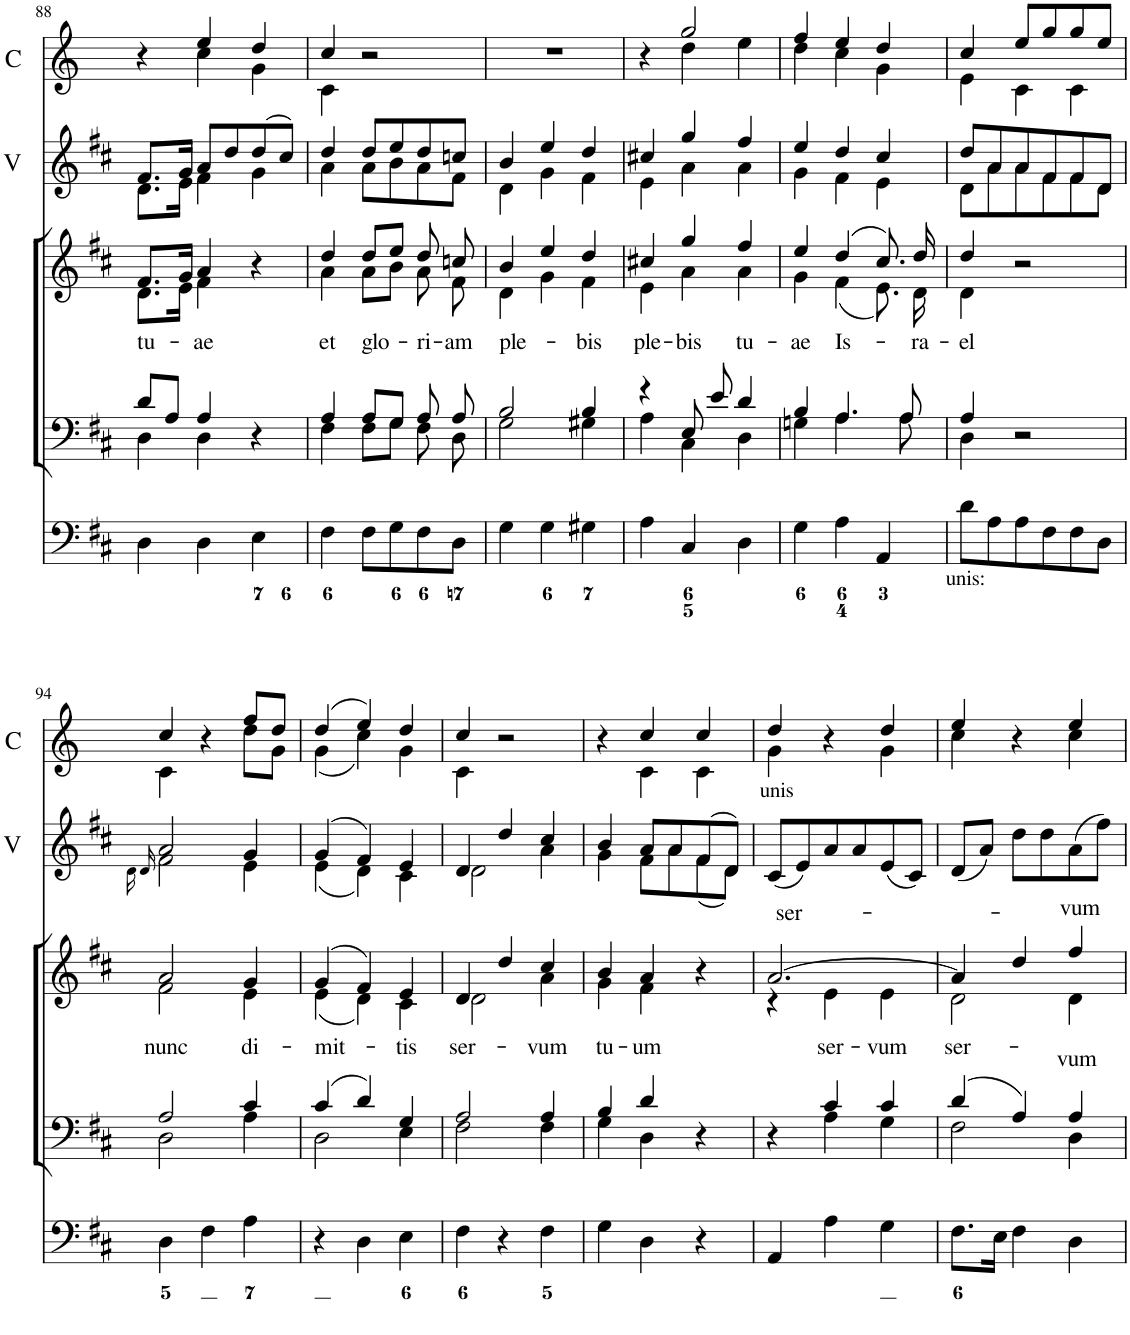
**kern	**kern	**kern	**kern	**kern	**text	**kern	**kern
*part7	*part6	*part5	*part4	*part3	*part3	*part2	*part1
*staff7	*staff6	*staff5	*staff4	*staff3	*staff3	*staff2	*staff1
*I"Violin	*I"Violin	*I"Organ	*I"Voice	*I"Voice	*	*I"2 Violini	*I"2 Corni in D
*I'Vln.	*I'Vln.	*	*	*	*	*I'V	*I'C
!!LO:PB:g=z
*clefG2	*clefG2	*clefF4	*clefF4	*clefG2	*	*clefG2	*clefG2
*	*	*	*	*	*	*	*Trd6c10
*k[f#c#]	*k[f#c#]	*k[f#c#]	*k[f#c#]	*k[f#c#]	*	*k[f#c#]	*k[]
*M3/4	*M3/4	*M3/4	*M3/4	*M3/4	*	*M3/4	*M3/4
=88	=88	=88	=88	=88	=88	=88	=88
*	*	*	*^	*^	*	*	*
!	!	!	!	!	!	!	!LO:LY:b	!	!
*	*	*	*	*	*	*	*	*^	*^
8.d/L	8.f#/L	4D\	8d/L	4D\	8.f#/L	8.d\L	tu-	8.f#/L	8.d\L	4r	4ryy
.	.	.	8A/J	.	.	.	.	.	.	.	.
16e/Jk	16g/Jk	.	.	.	16g/Jk	16e\Jk	.	16g/Jk	16e\Jk	.	.
!	!	!	!	!	!	!	!LO:LY:b	!	!	!	!
4f#	8a\L	4D\	4A/	4D\	4a/	4f#\	-ae	8a/L	4f#\	4ee/	4cc\
.	8dd\J	.	.	.	.	.	.	8dd/	.	.	.
4g	(8dd\L	4E\	4r	4ryy	4r	4ryy	.	(8dd/	4g\	4dd/	4g\
.	8cc#\J)	.	.	.	.	.	.	8cc#/J)	.	.	.
=89	=89	=89	=89	=89	=89	=89	=89	=89	=89	=89	=89
!	!	!	!	!	!	!	!LO:LY:b	!	!	!	!
4a	4dd	4F#\	4A/	4F#\	4dd/	4a\	et	4dd/	4a\	4cc/	4c\
!	!	!	!	!	!	!	!LO:LY:b	!	!	!	!
8a/L	8dd\L	8F#\L	8A/L	8F#\L	8dd/L	8a\L	glo-	8dd/L	8a\L	2r	2ryy
8b/J	8ee\J	8G\	8G/J	8G\J	8ee/J	8b\J	.	8ee/	8b\	.	.
!	!	!	!	!	!	!	!LO:LY:b	!	!	!	!
8a/L	8dd\L	8F#\	8A/	8F#\	8dd/	8a\	-ri-	8dd/	8a\	.	.
!	!	!	!	!	!	!	!LO:LY:b	!	!	!	!
8f#/J	8ccn\J	8D\J	8A/	8D\	8ccn/	8f#\	-am	8ccn/J	8f#\J	.	.
*	*	*	*	*	*	*	*	*	*	*v	*v
=90	=90	=90	=90	=90	=90	=90	=90	=90	=90	=90
!	!	!	!	!	!	!	!LO:LY:b	!	!	!
4d	4b	4G\	2B/	2G\	4b/	4d\	ple-	4b/	4d\	2.r
4g	4ee	4G\	.	.	4ee/	4g\	.	4ee/	4g\	.
!	!	!	!	!	!	!	!LO:LY:b	!	!	!
4f#	4dd	4G#X\	4B/	4G#X\	4dd/	4f#\	-bis	4dd/	4f#\	.
=91	=91	=91	=91	=91	=91	=91	=91	=91	=91	=91
!	!	!	!	!	!	!	!LO:LY:b	!	!	!
*	*	*	*	*	*	*	*	*	*	*^
4e	4cc#X	4A\	4r	4A\	4cc#X/	4e\	ple-	4cc#X/	4e\	4r	4ryy
!	!	!	!	!	!	!	!LO:LY:b	!	!	!	!
4a	4gg	4C#/	8E/	4C#\	4gg/	4a\	-bis	4gg/	4a\	2gg/	4dd\
.	.	.	8e/	.	.	.	.	.	.	.	.
!	!	!	!	!	!	!	!LO:LY:b	!	!	!	!
4a	4ff#	4D\	4d/	4D\	4ff#/	4a\	tu-	4ff#/	4a\	.	4ee\
=92	=92	=92	=92	=92	=92	=92	=92	=92	=92	=92	=92
!	!	!	!	!	!	!	!LO:LY:b	!	!	!	!
4g	4ee	4G\	4B/	4Gn\	4ee/	4g\	-ae	4ee/	4g\	4ff/	4dd\
!	!	!	!	!	!	!	!LO:LY:b	!	!	!	!
4f#	4dd	4A\	4.A/	4.A\	(4dd/	(4f#\	Is-	4dd/	4f#\	4ee/	4cc\
4e	4cc#	4AA/	.	.	8.cc#/)	8.e\)	.	4cc#/	4e\	4dd/	4g\
.	.	.	8A/	8A\	.	.	.	.	.	.	.
!	!	!	!	!	!	!	!LO:LY:b	!	!	!	!
.	.	.	.	.	16dd/	16d\	-ra-	.	.	.	.
=93	=93	=93	=93	=93	=93	=93	=93	=93	=93	=93	=93
!	!	!LO:TX:b:t=unis&colon;	!	!	!	!	!	!	!	!	!
!	!	!	!	!	!	!	!LO:LY:b	!	!	!	!
8d/L	8dd\L	8d\L	4A/	4D\	4dd/	4d\	-el	8dd/L	8d\L	4cc/	4e\
8a/J	8a\J	8A\	.	.	.	.	.	8a/	8a\	.	.
8a/L	8a/L	8A\	2r	2ryy	2r	2ryy	.	8a/	8a\	8ee/L	4c\
8f#/J	8f#/J	8F#\	.	.	.	.	.	8f#/	8f#\	8gg/	.
8f#/L	8f#/L	8F#\	.	.	.	.	.	8f#/	8f#\	8gg/	4c\
8d/J	8d/J	8D\J	.	.	.	.	.	8d/J	8d\J	8ee/J	.
!!LO:LB:g=z	!!
=94	=94	=94	=94	=94	=94	=94	=94	=94	=94	=94	=94
16qd	16qd	.	.	.	.	.	.	16qd/	16qd\	.	.
!	!	!	!	!	!	!	!LO:LY:b	!	!	!	!
2f#	2a	4D\	2A/	2D\	2a/	2f#\	nunc	2a/	2f#\	4cc/	4c\
.	.	4F#\	.	.	.	.	.	.	.	4r	4ryy
!	!	!	!	!	!	!	!LO:LY:b	!	!	!	!
4e	4g	4A\	4c#/	4A\	4g/	4e\	di-	4g/	4e\	8ff/L	8dd\L
.	.	.	.	.	.	.	.	.	.	8dd/J	8g\J
=95	=95	=95	=95	=95	=95	=95	=95	=95	=95	=95	=95
!	!	!	!	!	!	!	!LO:LY:b	!	!	!	!
(4e	(4g	4r	(4c#/	2D\	(4g/	(4e\	-mit-	(4g/	(4e\	(4dd/	(4g\
4d)	4f#)	4D\	4d/)	.	4f#/)	4d\)	.	4f#/)	4d\)	4ee/)	4cc\)
!	!	!	!	!	!	!	!LO:LY:b	!	!	!	!
4c#	4e	4E\	4G/	4E\	4e/	4c#\	-tis	4e/	4c#\	4dd/	4g\
=96	=96	=96	=96	=96	=96	=96	=96	=96	=96	=96	=96
!	!	!	!	!	!	!	!LO:LY:b	!	!	!	!
2d	4d	4F#\	2A/	2F#\	4d/	2d\	ser-	4d/	2d\	4cc/	4c\
.	4dd	4r	.	.	4dd/	.	.	4dd/	.	2r	2ryy
!	!	!	!	!	!	!	!LO:LY:b	!	!	!	!
4a	4cc#	4F#\	4A/	4F#\	4cc#/	4a\	-vum	4cc#/	4a\	.	.
=97	=97	=97	=97	=97	=97	=97	=97	=97	=97	=97	=97
!	!	!	!	!	!	!	!LO:LY:b	!	!	!	!
4g	4b	4G\	4B/	4G\	4b/	4g\	tu-	4b/	4g\	4r	4ryy
!	!	!	!	!	!	!	!LO:LY:b	!	!	!	!
8f#/L	8a/L	4D\	4d/	4D\	4a/	4f#\	-um	8a/L	8f#\L	4cc/	4c\
8a/J	8a/J	.	.	.	.	.	.	8a/	8a\	.	.
(8f#/L	(8f#/L	4r	4r	4ryy	4r	4ryy	.	(8f#/	(8f#\	4cc/	4c\
8d/J)	8d/J)	.	.	.	.	.	.	8d/J)	8d\J)	.	.
=98	=98	=98	=98	=98	=98	=98	=98	=98	=98	=98	=98
!	!	!	!	!	!	!	!	!LO:TX:a:t=unis	!	!	!
!	!LO:TX:a:t=unis	!	!	!	!	!	!	!	!	!	!
!LO:TX:a:t=unis	!	!	!	!	!	!	!	!	!	!	!
!	!	!	!	!	!	!	!LO:LY:a	!	!	!	!
*	*	*	*	*	*	*	*	*v	*v	*	*
(8c#/L	(8c#/L	4AA/	4r	4ryy	[2.a/	4r	ser-	(8c#/L	4dd/	4g\
8e/J)	8e/J)	.	.	.	.	.	.	8e/)	.	.
!	!	!	!	!	!	!	!LO:LY:b	!	!	!
8a/L	8a/L	4A\	4c#/	4A\	.	4e\	ser-	8a/	4r	4ryy
8a/J	8a/J	.	.	.	.	.	.	8a/	.	.
!	!	!	!	!	!	!	!LO:LY:b	!	!	!
(8e/L	(8e/L	4G\	4c#/	4G\	.	4e\	-vum	(8e/	4dd/	4g\
8c#/J)	8c#/J)	.	.	.	.	.	.	8c#/J)	.	.
=99	=99	=99	=99	=99	=99	=99	=99	=99	=99	=99
!	!	!	!	!	!	!	!LO:LY:b	!	!	!
(8d/L	(8d/L	8.F#\L	(4d/	2F#\	4a/]	2d\	ser-	(8d/L	4ee/	4cc\
8a/J)	8a/J)	.	.	.	.	.	.	8a/J)	.	.
.	.	16E\Jk	.	.	.	.	.	.	.	.
8dd\L	8dd\L	4F#\	4A/)	.	4dd/	.	.	8dd\L	4r	4ryy
8dd\J	8dd\J	.	.	.	.	.	.	8dd\	.	.
!	!	!	!	!	!	!	!LO:LY:a	!	!	!
!	!	!	!	!	!	!	!LO:LY:b	!	!	!
(8a\L	(8a\L	4D\	4A/	4D\	4ff#/	4d\	-vum	(8a\	4ee/	4cc\
8ff#\J)	8ff#\J)	.	.	.	.	.	.	8ff#\J)	.	.
*	*	*	*v	*v	*	*	*	*	*v	*v
*	*	*	*	*v	*v	*	*	*
=	=	=	=	=	=	=	=
*-	*-	*-	*-	*-	*-	*-	*-
